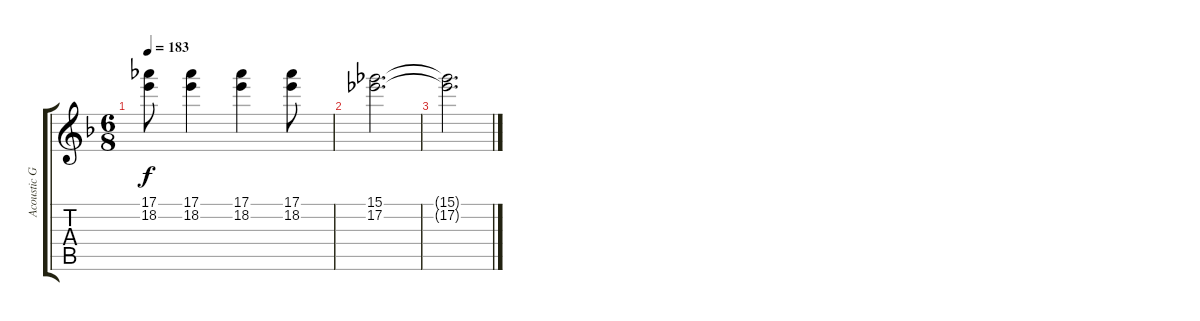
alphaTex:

\track ("Acoustic Guitar 2" "Acoustic G") {instrument acousticguitarsteel}
\staff {score tabs}
\tuning (Eb4 Bb3 Gb3 Db3 Ab2 Eb2) {hide}
\ts (6 8)
\tempo 183
\clef g2
\ks f
(17.1 18.2).8{dy f} (17.1 18.2).4 (17.1 18.2).4 (17.1 18.2).8 |
(15.1 17.2).2{d} |
(15.1{t} 17.2{t}).2{d}
